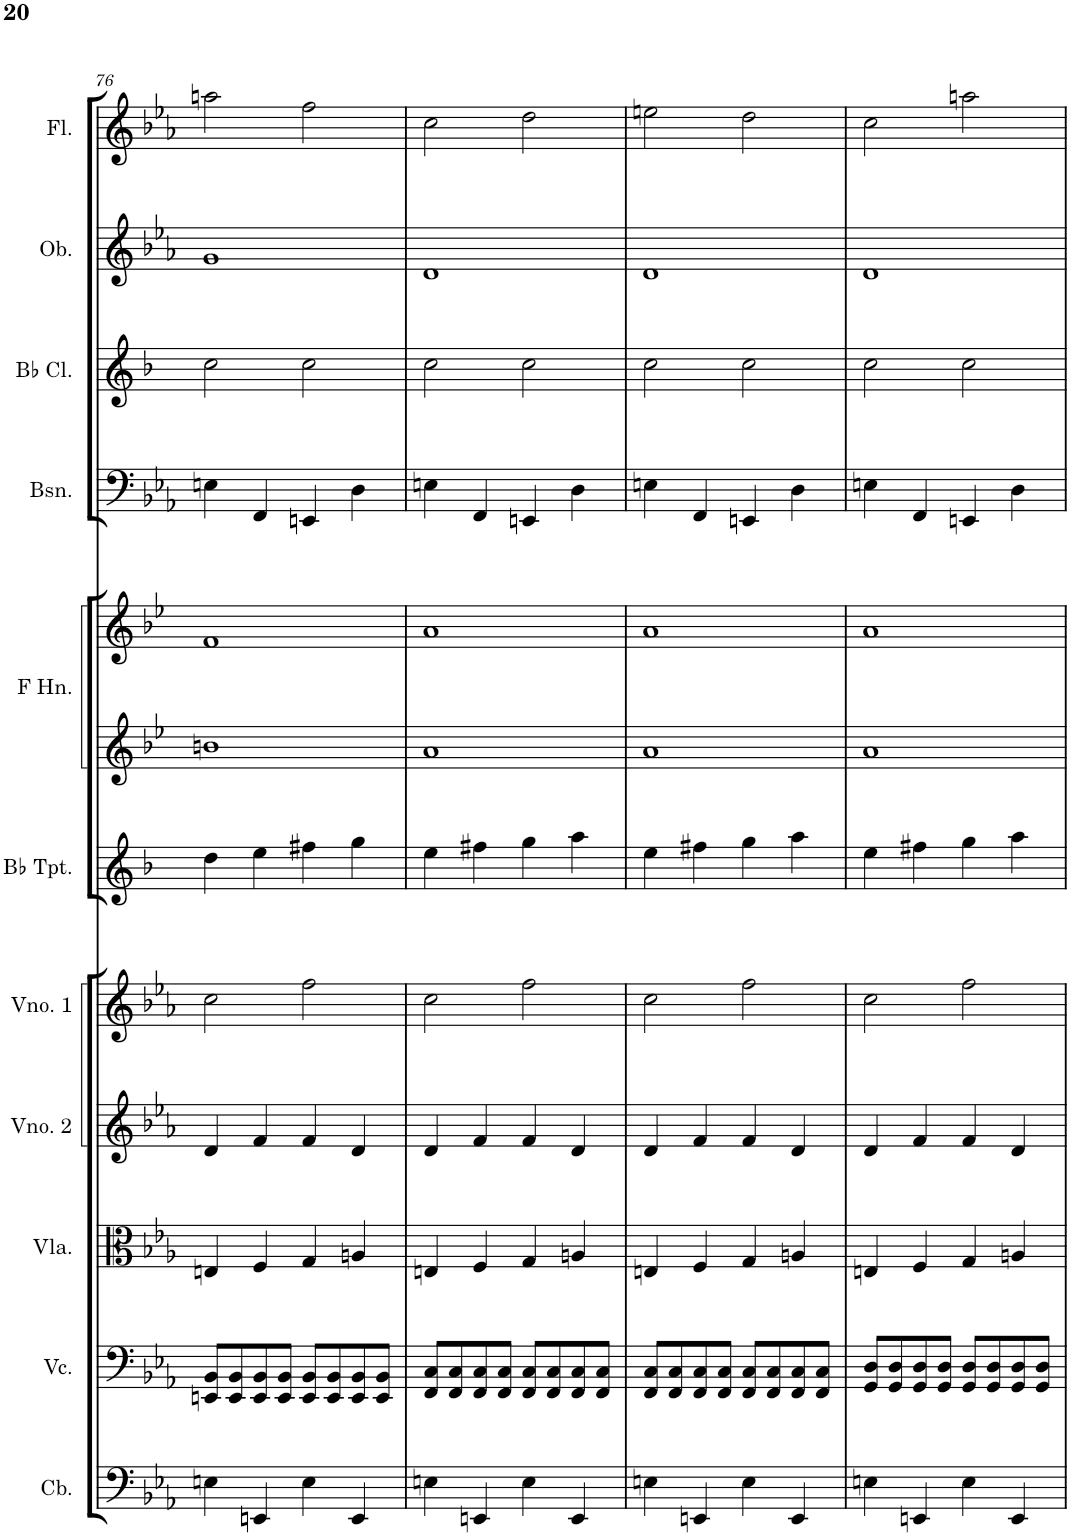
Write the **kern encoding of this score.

**kern	**kern	**kern	**kern	**kern	**kern	**kern	**kern	**kern	**kern	**kern	**kern
*part11	*part10	*part9	*part8	*part7	*part6	*part5	*part5	*part4	*part3	*part2	*part1
*staff12	*staff11	*staff10	*staff9	*staff8	*staff7	*staff6	*staff5	*staff4	*staff3	*staff2	*staff1
*I"Contrabaixo	*I"Violoncelo	*I"Viola	*I"Violino 2	*I"Violino 1	*I"Trumpets in Bb	*I"Horns in F	*	*I"Bassoons	*I"Clarinets in Bb	*I"Oboes	*I"Flutes
*I'Cb.	*I'Vc.	*I'Vla.	*I'Vno. 2	*I'Vno. 1	*	*	*	*I'Bsn.	*	*I'Ob.	*I'Fl.
!!LO:PB:g=z
*clefF4	*clefF4	*clefC3	*clefG2	*clefG2	*clefG2	*clefG2	*clefG2	*clefF4	*clefG2	*clefG2	*clefG2
*Trd7c12	*	*	*	*	*Trd1c2	*Trd4c7	*Trd4c7	*	*Trd1c2	*	*
*k[b-e-a-]	*k[b-e-a-]	*k[b-e-a-]	*k[b-e-a-]	*k[b-e-a-]	*k[b-]	*k[b-e-]	*k[b-e-]	*k[b-e-a-]	*k[b-]	*k[b-e-a-]	*k[b-e-a-]
*M4/4	*M4/4	*M4/4	*M4/4	*M4/4	*M4/4	*M4/4	*M4/4	*M4/4	*M4/4	*M4/4	*M4/4
=76	=76	=76	=76	=76	=76	=76	=76	=76	=76	=76	=76
4En\	8EEn/ 8BB-/L	4En/	4d/	2cc\	4dd\	1bn	1f	4En\	2cc\	1g	2aan\
.	8EE/ 8BB-/	.	.	.	.	.	.	.	.	.	.
4EEn/	8EE/ 8BB-/	4F/	4f/	.	4ee\	.	.	4FF/	.	.	.
.	8EE/ 8BB-/J	.	.	.	.	.	.	.	.	.	.
4E\	8EE/ 8BB-/L	4G/	4f/	2ff\	4ff#X\	.	.	4EEn/	2cc\	.	2ff\
.	8EE/ 8BB-/	.	.	.	.	.	.	.	.	.	.
4EE/	8EE/ 8BB-/	4An/	4d/	.	4gg\	.	.	4D\	.	.	.
.	8EE/ 8BB-/J	.	.	.	.	.	.	.	.	.	.
=77	=77	=77	=77	=77	=77	=77	=77	=77	=77	=77	=77
4En\	8FF/ 8C/L	4En/	4d/	2cc\	4ee\	1a	1a	4En\	2cc\	1d	2cc\
.	8FF/ 8C/	.	.	.	.	.	.	.	.	.	.
4EEn/	8FF/ 8C/	4F/	4f/	.	4ff#X\	.	.	4FF/	.	.	.
.	8FF/ 8C/J	.	.	.	.	.	.	.	.	.	.
4E\	8FF/ 8C/L	4G/	4f/	2ff\	4gg\	.	.	4EEn/	2cc\	.	2dd\
.	8FF/ 8C/	.	.	.	.	.	.	.	.	.	.
4EE/	8FF/ 8C/	4An/	4d/	.	4aa\	.	.	4D\	.	.	.
.	8FF/ 8C/J	.	.	.	.	.	.	.	.	.	.
=78	=78	=78	=78	=78	=78	=78	=78	=78	=78	=78	=78
4En\	8FF/ 8C/L	4En/	4d/	2cc\	4ee\	1a	1a	4En\	2cc\	1d	2een\
.	8FF/ 8C/	.	.	.	.	.	.	.	.	.	.
4EEn/	8FF/ 8C/	4F/	4f/	.	4ff#X\	.	.	4FF/	.	.	.
.	8FF/ 8C/J	.	.	.	.	.	.	.	.	.	.
4E\	8FF/ 8C/L	4G/	4f/	2ff\	4gg\	.	.	4EEn/	2cc\	.	2dd\
.	8FF/ 8C/	.	.	.	.	.	.	.	.	.	.
4EE/	8FF/ 8C/	4An/	4d/	.	4aa\	.	.	4D\	.	.	.
.	8FF/ 8C/J	.	.	.	.	.	.	.	.	.	.
=79	=79	=79	=79	=79	=79	=79	=79	=79	=79	=79	=79
4En\	8GG/ 8D/L	4En/	4d/	2cc\	4ee\	1a	1a	4En\	2cc\	1d	2cc\
.	8GG/ 8D/	.	.	.	.	.	.	.	.	.	.
4EEn/	8GG/ 8D/	4F/	4f/	.	4ff#X\	.	.	4FF/	.	.	.
.	8GG/ 8D/J	.	.	.	.	.	.	.	.	.	.
4E\	8GG/ 8D/L	4G/	4f/	2ff\	4gg\	.	.	4EEn/	2cc\	.	2aan\
.	8GG/ 8D/	.	.	.	.	.	.	.	.	.	.
4EE/	8GG/ 8D/	4An/	4d/	.	4aa\	.	.	4D\	.	.	.
.	8GG/ 8D/J	.	.	.	.	.	.	.	.	.	.
=	=	=	=	=	=	=	=	=	=	=	=
*-	*-	*-	*-	*-	*-	*-	*-	*-	*-	*-	*-
